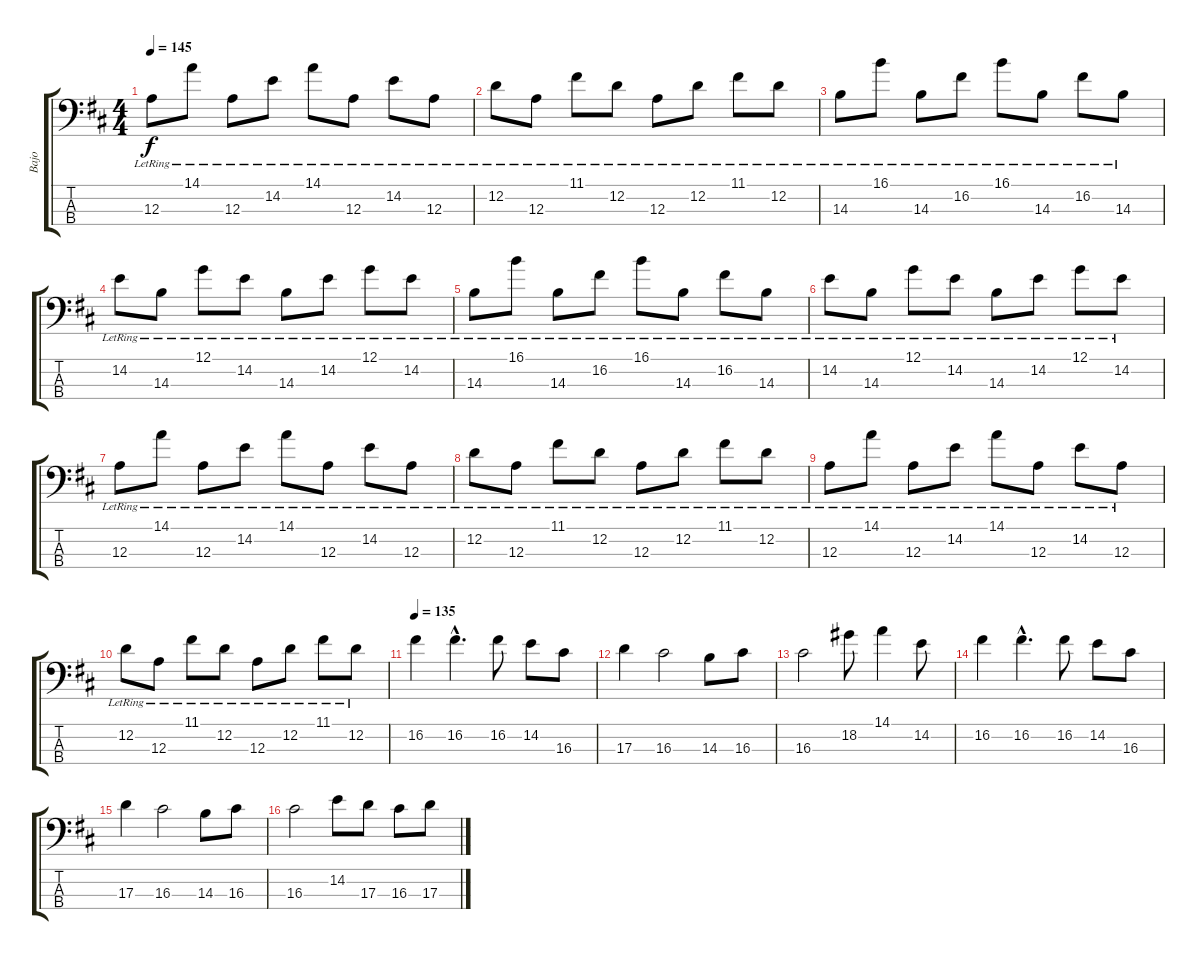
\track ("Bajo" "Bajo") {instrument electricbassfinger}
\staff {score tabs}
\tuning (G2 D2 A1 Eb1) {hide}
\ts (4 4)
\tempo 145
\clef f4
\ks d
12.3{lr}.8{dy f} 14.1{lr}.8 12.3{lr}.8 14.2{lr}.8 14.1{lr}.8 12.3{lr}.8 14.2{lr}.8 12.3{lr}.8 |
12.2{lr}.8 12.3{lr}.8 11.1{lr}.8 12.2{lr}.8 12.3{lr}.8 12.2{lr}.8 11.1{lr}.8 12.2{lr}.8 |
14.3{lr}.8 16.1{lr}.8 14.3{lr}.8 16.2{lr}.8 16.1{lr}.8 14.3{lr}.8 16.2{lr}.8 14.3{lr}.8 |
14.2{lr}.8 14.3{lr}.8 12.1{lr}.8 14.2{lr}.8 14.3{lr}.8 14.2{lr}.8 12.1{lr}.8 14.2{lr}.8 |
14.3{lr}.8 16.1{lr}.8 14.3{lr}.8 16.2{lr}.8 16.1{lr}.8 14.3{lr}.8 16.2{lr}.8 14.3{lr}.8 |
14.2{lr}.8 14.3{lr}.8 12.1{lr}.8 14.2{lr}.8 14.3{lr}.8 14.2{lr}.8 12.1{lr}.8 14.2{lr}.8 |
12.3{lr}.8 14.1{lr}.8 12.3{lr}.8 14.2{lr}.8 14.1{lr}.8 12.3{lr}.8 14.2{lr}.8 12.3{lr}.8 |
12.2{lr}.8 12.3{lr}.8 11.1{lr}.8 12.2{lr}.8 12.3{lr}.8 12.2{lr}.8 11.1{lr}.8 12.2{lr}.8 |
12.3{lr}.8 14.1{lr}.8 12.3{lr}.8 14.2{lr}.8 14.1{lr}.8 12.3{lr}.8 14.2{lr}.8 12.3{lr}.8 |
12.2{lr}.8 12.3{lr}.8 11.1{lr}.8 12.2{lr}.8 12.3{lr}.8 12.2{lr}.8 11.1{lr}.8 12.2{lr}.8 |
\tempo 135
16.2.4 16.2{hac}.4{d} 16.2.8 14.2.8 16.3.8 |
17.3.4 16.3.2 14.3.8 16.3.8 |
16.3.2 18.2.8 14.1.4 14.2.8 |
16.2.4 16.2{hac}.4{d} 16.2.8 14.2.8 16.3.8 |
17.3.4 16.3.2 14.3.8 16.3.8 |
16.3.2 14.2.8 17.3.8 16.3.8 17.3.8
